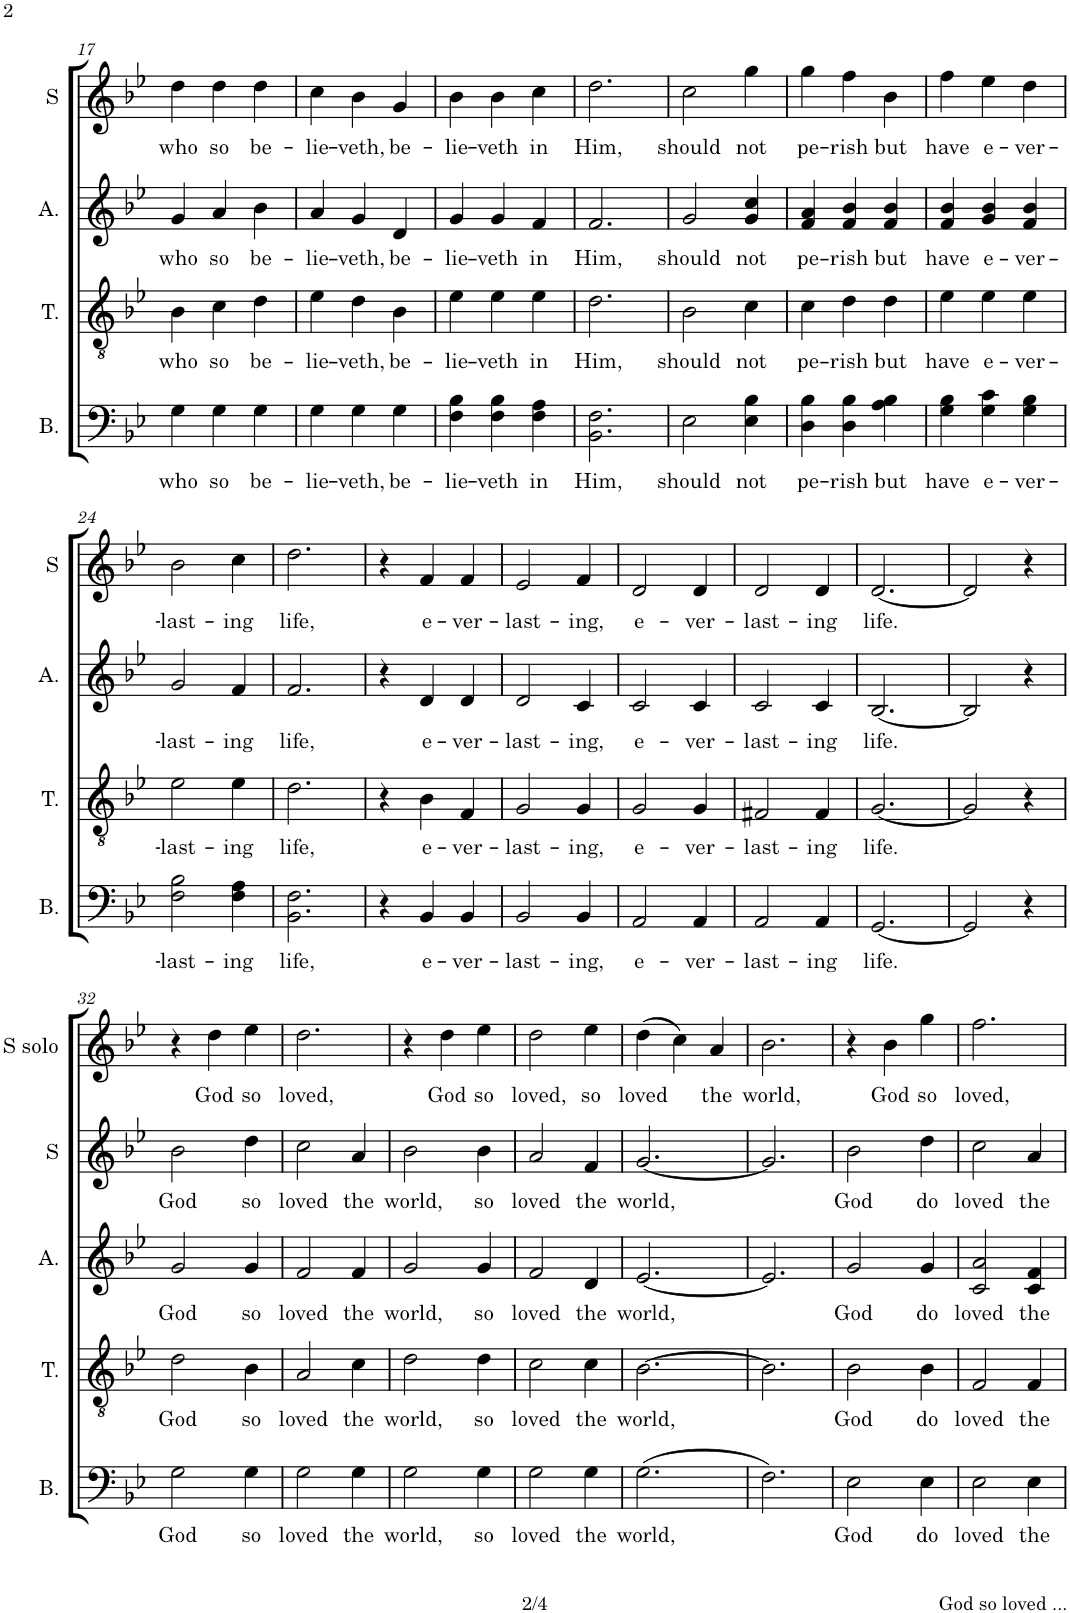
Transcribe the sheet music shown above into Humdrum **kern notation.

**kern	**text	**kern	**text	**kern	**text	**kern	**text	**kern	**text
*part5	*part5	*part4	*part4	*part3	*part3	*part2	*part2	*part1	*part1
*staff5	*staff5	*staff4	*staff4	*staff3	*staff3	*staff2	*staff2	*staff1	*staff1
*I"Basse	*	*I"Ténor	*	*I"Alto	*	*I"Sop	*	*I"Sop solo	*
*I'B.	*	*I'T.	*	*I'A.	*	*I'S	*	*I'S solo	*
!!LO:PB:g=z
*clefF4	*	*clefGv2	*	*clefG2	*	*clefG2	*	*clefG2	*
*	*	*Trd1c2	*	*Trd4c7	*	*	*	*	*
*k[b-e-]	*	*k[b-e-]	*	*k[b-e-]	*	*k[b-e-]	*	*k[b-e-]	*
*M3/4	*	*M3/4	*	*M3/4	*	*M3/4	*	*M3/4	*
=17	=17	=17	=17	=17	=17	=17	=17	=17	=17
!	!LO:LY:b	!	!LO:LY:b	!	!LO:LY:b	!	!LO:LY:b	!	!
4G\	who	4B-\	who	4g/	who	4dd\	who	2.r	.
!	!LO:LY:b	!	!LO:LY:b	!	!LO:LY:b	!	!LO:LY:b	!	!
4G\	so	4c\	so	4a/	so	4dd\	so	.	.
!	!LO:LY:b	!	!LO:LY:b	!	!LO:LY:b	!	!LO:LY:b	!	!
4G\	be-	4d\	be-	4b-\	be-	4dd\	be-	.	.
=18	=18	=18	=18	=18	=18	=18	=18	=18	=18
!	!LO:LY:b	!	!LO:LY:b	!	!LO:LY:b	!	!LO:LY:b	!	!
4G\	-lie-	4e-\	-lie-	4a/	-lie-	4cc\	-lie-	2.r	.
!	!LO:LY:b	!	!LO:LY:b	!	!LO:LY:b	!	!LO:LY:b	!	!
4G\	-veth,	4d\	-veth,	4g/	-veth,	4b-\	-veth,	.	.
!	!LO:LY:b	!	!LO:LY:b	!	!LO:LY:b	!	!LO:LY:b	!	!
4G\	be-	4B-\	be-	4d/	be-	4g/	be-	.	.
=19	=19	=19	=19	=19	=19	=19	=19	=19	=19
!	!LO:LY:b	!	!LO:LY:b	!	!LO:LY:b	!	!LO:LY:b	!	!
4F\ 4B-\	-lie-	4e-\	-lie-	4g/	-lie-	4b-\	-lie-	2.r	.
!	!LO:LY:b	!	!LO:LY:b	!	!LO:LY:b	!	!LO:LY:b	!	!
4F\ 4B-\	-veth	4e-\	-veth	4g/	-veth	4b-\	-veth	.	.
!	!LO:LY:b	!	!LO:LY:b	!	!LO:LY:b	!	!LO:LY:b	!	!
4F\ 4A\	in	4e-\	in	4f/	in	4cc\	in	.	.
=20	=20	=20	=20	=20	=20	=20	=20	=20	=20
!	!LO:LY:b	!	!LO:LY:b	!	!LO:LY:b	!	!LO:LY:b	!	!
2.BB-\ 2.F\	Him,	2.d\	Him,	2.f/	Him,	2.dd\	Him,	2.r	.
=21	=21	=21	=21	=21	=21	=21	=21	=21	=21
!	!LO:LY:b	!	!LO:LY:b	!	!LO:LY:b	!	!LO:LY:b	!	!
2E-\	should	2B-\	should	2g/	should	2cc\	should	2.r	.
!	!LO:LY:b	!	!LO:LY:b	!	!LO:LY:b	!	!LO:LY:b	!	!
4E-\ 4B-\	not	4c\	not	4g/ 4cc/	not	4gg\	not	.	.
=22	=22	=22	=22	=22	=22	=22	=22	=22	=22
!	!LO:LY:b	!	!LO:LY:b	!	!LO:LY:b	!	!LO:LY:b	!	!
4D\ 4B-\	pe-	4c\	pe-	4f/ 4a/	pe-	4gg\	pe-	2.r	.
!	!LO:LY:b	!	!LO:LY:b	!	!LO:LY:b	!	!LO:LY:b	!	!
4D\ 4B-\	-rish	4d\	-rish	4f/ 4b-/	-rish	4ff\	-rish	.	.
!	!LO:LY:b	!	!LO:LY:b	!	!LO:LY:b	!	!LO:LY:b	!	!
4A\ 4B-\	but	4d\	but	4f/ 4b-/	but	4b-\	but	.	.
=23	=23	=23	=23	=23	=23	=23	=23	=23	=23
!	!LO:LY:b	!	!LO:LY:b	!	!LO:LY:b	!	!LO:LY:b	!	!
4G\ 4B-\	have	4e-\	have	4f/ 4b-/	have	4ff\	have	2.r	.
!	!LO:LY:b	!	!LO:LY:b	!	!LO:LY:b	!	!LO:LY:b	!	!
4G\ 4c\	e-	4e-\	e-	4g/ 4b-/	e-	4ee-\	e-	.	.
!	!LO:LY:b	!	!LO:LY:b	!	!LO:LY:b	!	!LO:LY:b	!	!
4G\ 4B-\	-ver-	4e-\	-ver-	4f/ 4b-/	-ver-	4dd\	-ver-	.	.
!!LO:LB:g=z
=24	=24	=24	=24	=24	=24	=24	=24	=24	=24
!	!LO:LY:b	!	!LO:LY:b	!	!LO:LY:b	!	!LO:LY:b	!	!
2F\ 2B-\	-last-	2e-\	-last-	2g/	-last-	2b-\	-last-	2.r	.
!	!LO:LY:b	!	!LO:LY:b	!	!LO:LY:b	!	!LO:LY:b	!	!
4F\ 4A\	-ing	4e-\	-ing	4f/	-ing	4cc\	-ing	.	.
=25	=25	=25	=25	=25	=25	=25	=25	=25	=25
!	!LO:LY:b	!	!LO:LY:b	!	!LO:LY:b	!	!LO:LY:b	!	!
2.BB-\ 2.F\	life,	2.d\	life,	2.f/	life,	2.dd\	life,	2.r	.
=26	=26	=26	=26	=26	=26	=26	=26	=26	=26
4r	.	4r	.	4r	.	4r	.	2.r	.
!	!LO:LY:b	!	!LO:LY:b	!	!LO:LY:b	!	!LO:LY:b	!	!
4BB-/	e-	4B-\	e-	4d/	e-	4f/	e-	.	.
!	!LO:LY:b	!	!LO:LY:b	!	!LO:LY:b	!	!LO:LY:b	!	!
4BB-/	-ver-	4F/	-ver-	4d/	-ver-	4f/	-ver-	.	.
=27	=27	=27	=27	=27	=27	=27	=27	=27	=27
!	!LO:LY:b	!	!LO:LY:b	!	!LO:LY:b	!	!LO:LY:b	!	!
2BB-/	-last-	2G/	-last-	2d/	-last-	2e-/	-last-	2.r	.
!	!LO:LY:b	!	!LO:LY:b	!	!LO:LY:b	!	!LO:LY:b	!	!
4BB-/	-ing,	4G/	-ing,	4c/	-ing,	4f/	-ing,	.	.
=28	=28	=28	=28	=28	=28	=28	=28	=28	=28
!	!LO:LY:b	!	!LO:LY:b	!	!LO:LY:b	!	!LO:LY:b	!	!
2AA/	e-	2G/	e-	2c/	e-	2d/	e-	2.r	.
!	!LO:LY:b	!	!LO:LY:b	!	!LO:LY:b	!	!LO:LY:b	!	!
4AA/	-ver-	4G/	-ver-	4c/	-ver-	4d/	-ver-	.	.
=29	=29	=29	=29	=29	=29	=29	=29	=29	=29
!	!LO:LY:b	!	!LO:LY:b	!	!LO:LY:b	!	!LO:LY:b	!	!
2AA/	-last-	2F#X/	-last-	2c/	-last-	2d/	-last-	2.r	.
!	!LO:LY:b	!	!LO:LY:b	!	!LO:LY:b	!	!LO:LY:b	!	!
4AA/	-ing	4F#/	-ing	4c/	-ing	4d/	-ing	.	.
=30	=30	=30	=30	=30	=30	=30	=30	=30	=30
!	!LO:LY:b	!	!LO:LY:b	!	!LO:LY:b	!	!LO:LY:b	!	!
[2.GG/	life.	[2.G/	life.	[2.B-/	life.	[2.d/	life.	2.r	.
=31	=31	=31	=31	=31	=31	=31	=31	=31	=31
2GG/]	.	2G/]	.	2B-/]	.	2d/]	.	2.r	.
4r	.	4r	.	4r	.	4r	.	.	.
!!LO:LB:g=z
=32	=32	=32	=32	=32	=32	=32	=32	=32	=32
!	!LO:LY:b	!	!LO:LY:b	!	!LO:LY:b	!	!LO:LY:b	!	!
2G\	God	2d\	God	2g/	God	2b-\	God	4r	.
!	!	!	!	!	!	!	!	!	!LO:LY:b
.	.	.	.	.	.	.	.	4dd\	God
!	!LO:LY:b	!	!LO:LY:b	!	!LO:LY:b	!	!LO:LY:b	!	!LO:LY:b
4G\	so	4B-\	so	4g/	so	4dd\	so	4ee-\	so
=33	=33	=33	=33	=33	=33	=33	=33	=33	=33
!	!LO:LY:b	!	!LO:LY:b	!	!LO:LY:b	!	!LO:LY:b	!	!LO:LY:b
2G\	loved	2A/	loved	2f/	loved	2cc\	loved	2.dd\	loved,
!	!LO:LY:b	!	!LO:LY:b	!	!LO:LY:b	!	!LO:LY:b	!	!
4G\	the	4c\	the	4f/	the	4a/	the	.	.
=34	=34	=34	=34	=34	=34	=34	=34	=34	=34
!	!LO:LY:b	!	!LO:LY:b	!	!LO:LY:b	!	!LO:LY:b	!	!
2G\	world,	2d\	world,	2g/	world,	2b-\	world,	4r	.
!	!	!	!	!	!	!	!	!	!LO:LY:b
.	.	.	.	.	.	.	.	4dd\	God
!	!LO:LY:b	!	!LO:LY:b	!	!LO:LY:b	!	!LO:LY:b	!	!LO:LY:b
4G\	so	4d\	so	4g/	so	4b-\	so	4ee-\	so
=35	=35	=35	=35	=35	=35	=35	=35	=35	=35
!	!LO:LY:b	!	!LO:LY:b	!	!LO:LY:b	!	!LO:LY:b	!	!LO:LY:b
2G\	loved	2c\	loved	2f/	loved	2a/	loved	2dd\	loved,
!	!LO:LY:b	!	!LO:LY:b	!	!LO:LY:b	!	!LO:LY:b	!	!LO:LY:b
4G\	the	4c\	the	4d/	the	4f/	the	4ee-\	so
=36	=36	=36	=36	=36	=36	=36	=36	=36	=36
!	!LO:LY:b	!	!LO:LY:b	!	!LO:LY:b	!	!LO:LY:b	!	!LO:LY:b
(2.G\	world,	[2.B-\	world,	[2.e-/	world,	[2.g/	world,	(4dd\	loved
.	.	.	.	.	.	.	.	4cc\)	.
!	!	!	!	!	!	!	!	!	!LO:LY:b
.	.	.	.	.	.	.	.	4a/	the
=37	=37	=37	=37	=37	=37	=37	=37	=37	=37
!	!	!	!	!	!	!	!	!	!LO:LY:b
2.F\)	.	2.B-\]	.	2.e-/]	.	2.g/]	.	2.b-\	world,
=38	=38	=38	=38	=38	=38	=38	=38	=38	=38
!	!LO:LY:b	!	!LO:LY:b	!	!LO:LY:b	!	!LO:LY:b	!	!
2E-\	God	2B-\	God	2g/	God	2b-\	God	4r	.
!	!	!	!	!	!	!	!	!	!LO:LY:b
.	.	.	.	.	.	.	.	4b-\	God
!	!LO:LY:b	!	!LO:LY:b	!	!LO:LY:b	!	!LO:LY:b	!	!LO:LY:b
4E-\	do	4B-\	do	4g/	do	4dd\	do	4gg\	so
=39	=39	=39	=39	=39	=39	=39	=39	=39	=39
!	!LO:LY:b	!	!LO:LY:b	!	!LO:LY:b	!	!LO:LY:b	!	!LO:LY:b
2E-\	loved	2F/	loved	2c/ 2a/	loved	2cc\	loved	2.ff\	loved,
!	!LO:LY:b	!	!LO:LY:b	!	!LO:LY:b	!	!LO:LY:b	!	!
4E-\	the	4F/	the	4c/ 4f/	the	4a/	the	.	.
=	=	=	=	=	=	=	=	=	=
*-	*-	*-	*-	*-	*-	*-	*-	*-	*-
